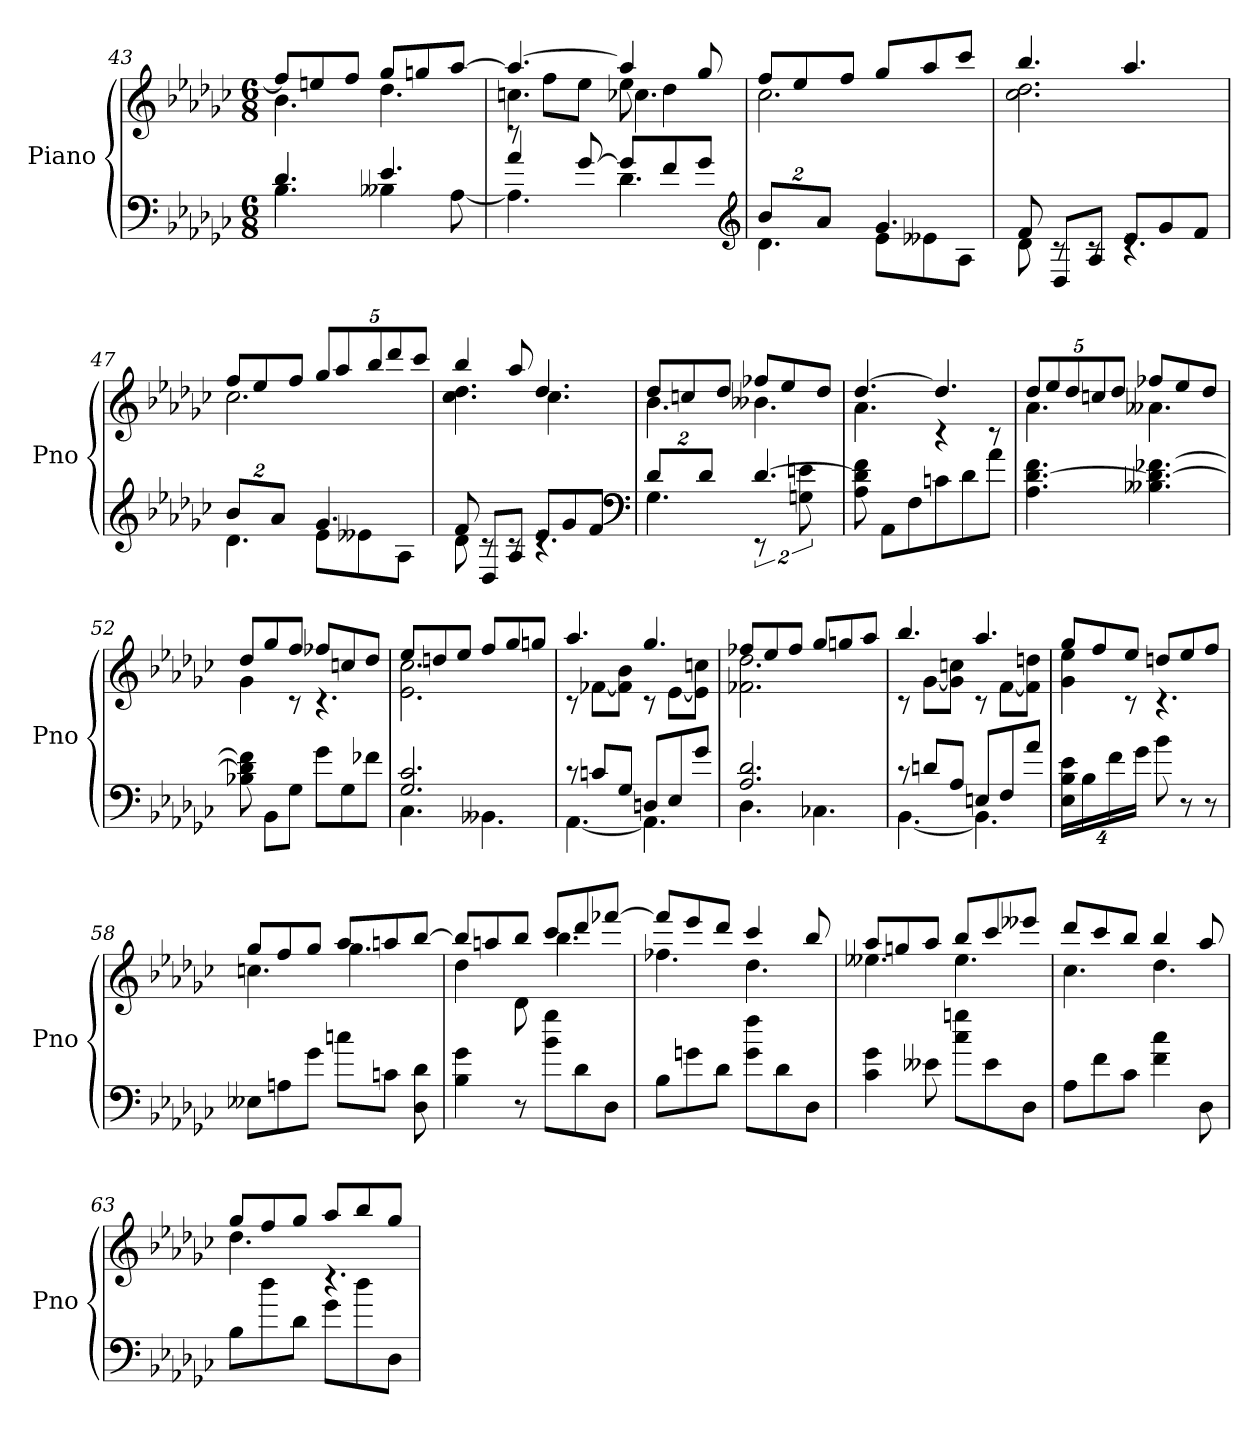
**kern	**kern
*part1	*part1
*staff2	*staff1
*I"Piano	*
*I'Pno	*
*clefF4	*clefG2
*k[b-e-a-d-g-c-]	*k[b-e-a-d-g-c-]
*e-:	*e-:
*M6/8	*M6/8
=43	=43
*^	*^
4.d-	4.B-	8ffL]	4.b-
.	.	8een	.
.	.	8ffJ	.
4.e-	4B--X	8gg-L	4.dd-
.	.	8ggn	.
.	[8A-	[8aa-J	.
=44	=44	=44	=44
*	*	*	*^
4a-	4.A-]	4.aa-_	8rc	4.ccn\
.	.	.	8ffL	.
[8g-	.	.	8ee-J	.
8g-L]	4.d-	4aa-]	8ee-	4.cc-X\
8f	.	.	4dd-	.
8g-J	.	8gg-	.	.
*	*	*v	*v	*v
*clefG2	*	*
=45	=45	=45
*	*	*^
16%3b-L	4.d-	8ffL	2.cc-
.	.	8ee-	.
16%3a-J	.	.	.
.	.	8ffJ	.
4.g-	8e-L	8gg-L	.
.	8e--X	8aa-	.
.	8A-J	8ccc-J	.
=46	=46	=46	=46
8f	8d-	4.bb-	2.cc- 2.dd-
8D-L	8rc	.	.
8A-J	8rc	.	.
8e-L	4.rc	4.aa-	.
8g-	.	.	.
8fJ	.	.	.
=47	=47	=47	=47
16%3b-L	4.d-	8ffL	2.cc-
.	.	8ee-	.
16%3a-J	.	.	.
.	.	8ffJ	.
4.g-	8e-L	40%3gg-L	.
.	.	40%3aa-	.
.	8e--X	.	.
.	.	40%3bb-	.
.	.	40%3ddd-	.
.	8A-J	.	.
.	.	40%3ccc-J	.
=48	=48	=48	=48
8f	8d-	4bb-	4.cc- 4.dd-
8D-L	8rc	.	.
8A-J	8rc	8aa-	.
8e-L	4.rc	4.dd-	4.cc-
8g-	.	.	.
8fJ	.	.	.
*clefF4	*	*	*
=49	=49	=49	=49
16%3d-L	4.G-	8dd-L	4.b-
.	.	8ccn	.
16%3d-J	.	.	.
.	.	8dd-J	.
[4.d-	16%3rEE	8ff-XL	4.b--X
.	.	8ee-	.
.	16%3Gn 16%3en	.	.
.	.	8dd-J	.
*v	*v	*	*
=50	=50	=50
8A- 8d-] 8f	[4.dd-	4.a-
8AA-L	.	.
8F	.	.
8cn	4.dd-]	4rc
8d-	.	.
8a-J	.	8rc
=51	=51	=51
4.A- [4.d- 4.f	40%3dd-L	4.a-
.	40%3ee-	.
.	40%3dd-	.
.	40%3ccn	.
.	40%3dd-J	.
4.B--X 4.d-_ [4.f-X	8ff-XL	4.a--X
.	8ee-	.
.	8dd-J	.
=52	=52	=52
8B-X 8d-] 8f-]	8dd-L	4g-
8BB-L	8gg-	.
8G-J	8ffJ	8rc
8g-L	8ff-XL	4.rc
8G-	8ccn	.
8f-XJ	8dd-J	.
=53	=53	=53
*^	*	*
2.G- 2.c-	4.C-	8ee-L	2.e- 2.cc-
.	.	8ddn	.
.	.	8ee-J	.
.	4.BB--X	8ffL	.
.	.	8gg-	.
.	.	8ggnJ	.
=54	=54	=54	=54
8rc	[4.AA-	4.aa-	8rc
8cnL	.	.	[8f-XL
8G-J	.	.	8f-] 8b-J
8DnL	4.AA-]	4.gg-	8rc
8E-	.	.	[8e-L
8g-J	.	.	8e-] 8ccnJ
=55	=55	=55	=55
2.A- 2.d-	4.D-	8ff-XL	2.f-X 2.dd-
.	.	8ee-	.
.	.	8ff-J	.
.	4.C-X	8gg-L	.
.	.	8ggn	.
.	.	8aa-J	.
=56	=56	=56	=56
8rc	[4.BB-	4.bb-	8rc
8dnL	.	.	[8g-L
8A-J	.	.	8g-] 8ccnJ
8EnL	4.BB-]	4.aa-	8rc
8F	.	.	[8fL
8a-J	.	.	8f] 8ddnJ
*v	*v	*	*
=57	=57	=57
32%3E- 32%3B- 32%3e-LL	8gg-L	4g- 4ee-
32%3B-	.	.
.	8ff	.
32%3f	.	.
.	8ee-J	8rc
32%3g-JJ	.	.
8b-	8ddnL	4.rc
8r	8ee-	.
8r	8ffJ	.
=58	=58	=58
8E--XL	8gg-L	4.ccn
8An	8ff	.
8g-J	8gg-J	.
8ccnL	8aa-L	4.gg-
8cnJ	8aan	.
8D- 8d-	[8bb-J	.
=59	=59	=59
4B- 4g-	8bb-L]	4dd-
.	8aan	.
8r	8bb-J	8d-
8b- 8gg-L	8ccc-L	4.bb-
8d-	8ddd-	.
8D-J	[8fff-XJ	.
=60	=60	=60
8B-L	8fff-L]	4.ff-X
8gn	8eee-	.
8d-J	8ddd-J	.
8g 8ffL	4ccc-	4.dd-
8d-	.	.
8D-J	8bb-	.
=61	=61	=61
4c- 4g-	8aa-L	4.ee--X
.	8ggn	.
8e--X	8aa-J	.
8cc- 8ggnL	8bb-L	4.ee--
8e--	8ccc-	.
8D-J	8eee--XJ	.
=62	=62	=62
8A-L	8ddd-L	4.cc-
8f	8ccc-	.
8c-J	8bb-J	.
4f 4cc-	4bb-	4.dd-
8D-	8aa-	.
=63	=63	=63
8B-L	8gg-L	4.dd-
8dd-	8ff	.
8d-J	8gg-J	.
8g-L	8aa-L	4.rc
8dd-	8bb-	.
8D-J	8gg-J	.
*	*v	*v
=	=
*-	*-
